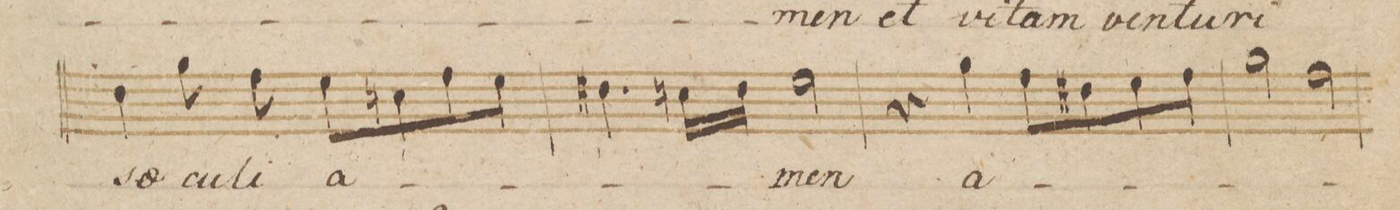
**kern	**text	**dynam
*I"Tenore.	*	*
*clefC4	*	*
*k[b-]	*	*
*met(c)	*	*
*M4/4	*	*
4c\	sae	.
8f\	-cu-	.
8e\	-li	.
8d\L	a-	.
8Bn\	.	.
8e\	.	.
8d\J	.	.
=240	=240	=240
4.c#X\	.	.
16Bn\LL	.	.
16c#\JJ	.	.
2d\	-men	.
=241	=241	=241
4r	.	.
4f\	a-	.
8e\L	.	.
8c#X\	.	.
8d\	.	.
8e\J	.	.
=242	=242	=242
2f\	.	.
2e\	.	.
=243	=243	=243
*-	*-	*-
